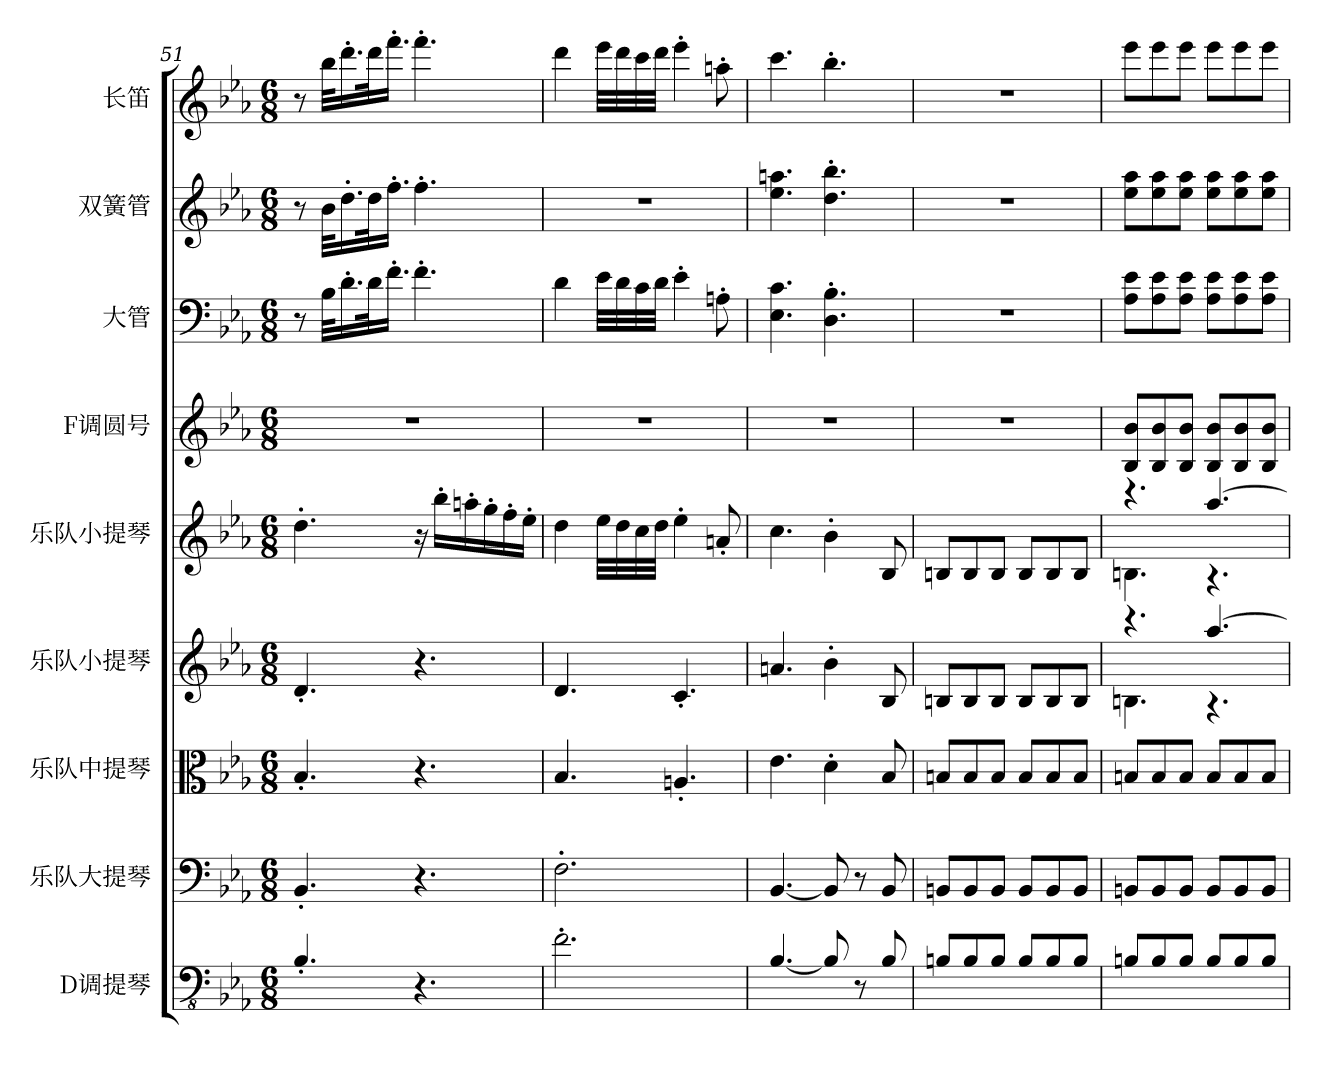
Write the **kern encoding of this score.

**kern	**kern	**kern	**kern	**kern	**kern	**kern	**kern	**kern
*part9	*part8	*part7	*part6	*part5	*part4	*part3	*part2	*part1
*staff9	*staff8	*staff7	*staff6	*staff5	*staff4	*staff3	*staff2	*staff1
*I"D调提琴	*I"乐队大提琴	*I"乐队中提琴	*I"乐队小提琴	*I"乐队小提琴	*I"F调圆号	*I"大管	*I"双簧管	*I"长笛
!!LO:PB:g=z
*clefFv4	*clefF4	*clefC3	*clefG2	*clefG2	*clefG2	*clefF4	*clefG2	*clefG2
*ITrd7c12	*	*	*	*	*ITrd4c7	*	*	*
*k[b-e-a-]	*k[b-e-a-]	*k[b-e-a-]	*k[b-e-a-]	*k[b-e-a-]	*k[b-e-a-d-]	*k[b-e-a-]	*k[b-e-a-]	*k[b-e-a-]
*M6/8	*M6/8	*M6/8	*M6/8	*M6/8	*M6/8	*M6/8	*M6/8	*M6/8
=51	=51	=51	=51	=51	=51	=51	=51	=51
4.BBB-'/	4.BB-'/	4.B-'/	4.d'/	4.dd'\	2.r	8r	8r	8r
.	.	.	.	.	.	32B-\KLL	32b-\KLL	32bb-\KLL
.	.	.	.	.	.	16.d'\	16.dd'\	16.ddd'\
.	.	.	.	.	.	32d\K	32dd\K	32ddd\K
.	.	.	.	.	.	16.f'\JJ	16.ff'\JJ	16.fff'\JJ
4.r	4.r	4.r	4.r	16r	.	4.f'\	4.ff'\	4.fff'\
.	.	.	.	16bb-'\LL	.	.	.	.
.	.	.	.	16aan'\	.	.	.	.
.	.	.	.	16gg'\	.	.	.	.
.	.	.	.	16ff'\	.	.	.	.
.	.	.	.	16ee-'\JJ	.	.	.	.
=52	=52	=52	=52	=52	=52	=52	=52	=52
2.FF'\	2.F'\	4.B-/	4.d/	4dd\	2.r	4d\	2.r	4ddd\
.	.	.	.	32ee-\LLL	.	32e-\LLL	.	32eee-\LLL
.	.	.	.	32dd\	.	32d\	.	32ddd\
.	.	.	.	32cc\	.	32c\	.	32ccc\
.	.	.	.	32dd\JJJ	.	32d\JJJ	.	32ddd\JJJ
*	*	*	*	*	*	*	*	*MM45
.	.	4.An'/	4.c'/	4ee-'\	.	4e-'\	.	4eee-'\
.	.	.	.	8an'/	.	8An'\	.	8aan'\
=53	=53	=53	=53	=53	=53	=53	=53	=53
*	*	*	*	*	*	*	*	*MM42
[4.BBB-/	[4.BB-/	4.e-\	4.an/	4.cc\	2.r	4.E-\ 4.c\	4.ee-\ 4.aan\	4.ccc\
8BBB-/]	8BB-/]	4d'\	4b-'\	4b-'\	.	4.D\' 4.B-\'	4.dd\' 4.bb-\'	4.bb-'\
8r	8r	.	.	.	.	.	.	.
8BBB-/	8BB-/	8B-/	8B-/	8B-/	.	.	.	.
=54	=54	=54	=54	=54	=54	=54	=54	=54
*	*	*	*	*	*	*	*	*MM47
8BBBn/L	8BBn/L	8Bn/L	8Bn/L	8Bn/L	2.r	2.r	2.r	2.r
8BBB/	8BB/	8B/	8B/	8B/	.	.	.	.
8BBB/J	8BB/J	8B/J	8B/J	8B/J	.	.	.	.
8BBB/L	8BB/L	8B/L	8B/L	8B/L	.	.	.	.
8BBB/	8BB/	8B/	8B/	8B/	.	.	.	.
8BBB/J	8BB/J	8B/J	8B/J	8B/J	.	.	.	.
!!LO:PB:g=z
=55	=55	=55	=55	=55	=55	=55	=55	=55
*	*	*	*^	*^	*	*	*	*
8BBBn/L	8BBn/L	8Bn/L	4.r	4.Bn\	4.r	4.Bn\	8E-/ 8e-/L	8A-\ 8e-\L	8ee-\ 8aa-\L	8eee-\L
8BBB/	8BB/	8B/	.	.	.	.	8E-/ 8e-/	8A-\ 8e-\	8ee-\ 8aa-\	8eee-\
8BBB/J	8BB/J	8B/J	.	.	.	.	8E-/ 8e-/J	8A-\ 8e-\J	8ee-\ 8aa-\J	8eee-\J
8BBB/L	8BB/L	8B/L	[4.aa-/	4.r	[4.aa-/	4.r	8E-/ 8e-/L	8A-\ 8e-\L	8ee-\ 8aa-\L	8eee-\L
8BBB/	8BB/	8B/	.	.	.	.	8E-/ 8e-/	8A-\ 8e-\	8ee-\ 8aa-\	8eee-\
8BBB/J	8BB/J	8B/J	.	.	.	.	8E-/ 8e-/J	8A-\ 8e-\J	8ee-\ 8aa-\J	8eee-\J
*	*	*	*v	*v	*	*	*	*	*	*
*	*	*	*	*v	*v	*	*	*	*
=	=	=	=	=	=	=	=	=
*-	*-	*-	*-	*-	*-	*-	*-	*-
